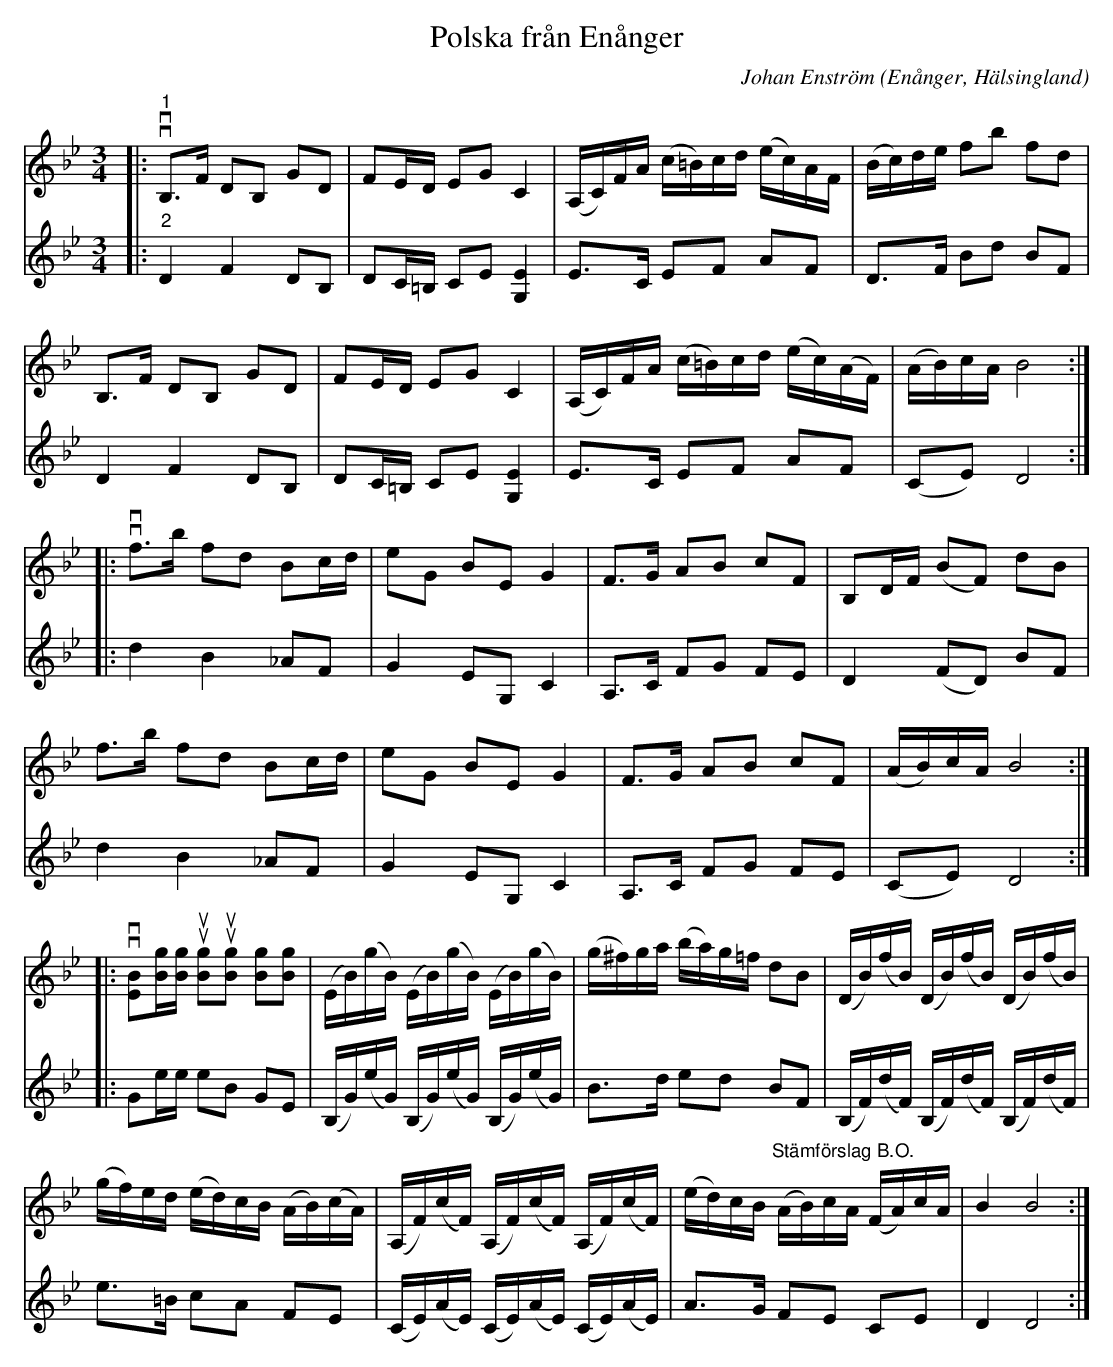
X:1
T:Polska från Enånger
C:Johan Enström
O:Enånger, Hälsingland
L:1/16
M:3/4
K:Bb
V:1
|:"^1"vv B,2>F2 D2B,2 G2D2 | F2ED E2G2 C4 | (A,C)FA (c=B)cd (ec)AF | (Bc)de f2b2 f2d2 |
B,2>F2 D2B,2 G2D2 | F2ED E2G2 C4 | (A,C)FA (c=B)cd (ec)(AF) | (AB)cA B8 ::
vv f2>b2 f2d2 B2cd | e2G2 B2E2 G4 | F2>G2 A2B2 c2F2 | B,2DF (B2F2) d2B2 |
f2>b2 f2d2 B2cd | e2G2 B2E2 G4 | F2>G2 A2B2 c2F2 | (AB)cA B8 ::
vv [EB]2[Bg][Bg]uu [Bg]2uu[Bg]2 [Bg]2[Bg]2 | (EB)(gB) (EB)(gB) (EB)(gB) | (g^f)ga (ba)g=f d2B2 | (DB)(fB) (DB)(fB) (DB)(fB) |
(gf)ed (ed)cB (AB)(cA) | (A,F)(cF) (A,F)(cF) (A,F)(cF) | (ed)cB"^Stämförslag B.O." (AB)cA (FA)cA | B4 B8 :|
V:2
|:"^2" D4 F4 D2B,2 | D2C=B, C2E2 [G,E]4 | E2>C2 E2F2 A2F2 | D2>F2 B2d2 B2F2 |
D4 F4 D2B,2 | D2C=B, C2E2 [G,E]4 | E2>C2 E2F2 A2F2 | (C2E2) D8 ::
d4 B4 _A2F2 | G4 E2G,2 C4 | A,2>C2 F2G2 F2E2 | D4 (F2D2) B2F2 |
 d4 B4 _A2F2 | G4 E2G,2 C4 | A,2>C2 F2G2 F2E2 | (C2E2) D8 ::
G2ee e2B2 G2E2 | (B,G)(eG) (B,G)(eG) (B,G)(eG) | B2>d2 e2d2 B2F2 | (B,F)(dF) (B,F)(dF) (B,F)(dF) |
e2>=B2 c2A2 F2E2 | (CE)(AE) (CE)(AE) (CE)(AE) | A2>G2 F2E2 C2E2 | D4 D8 :|
